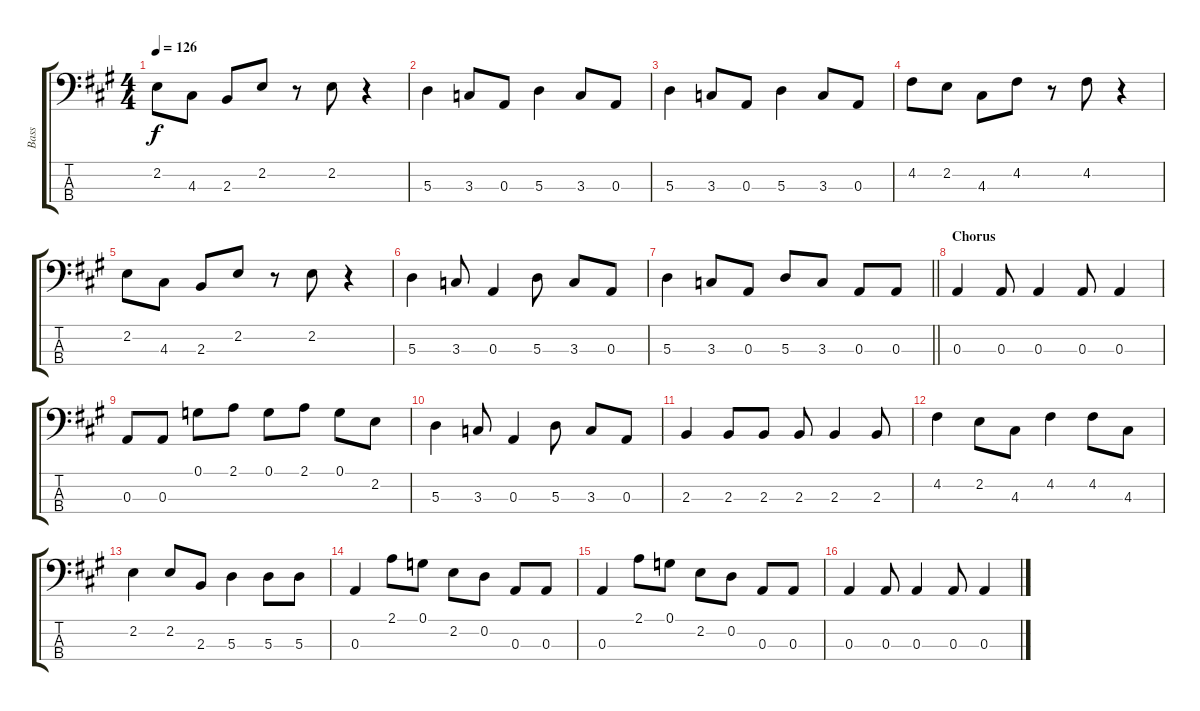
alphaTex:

\track ("Bass" "Bass") {instrument electricbasspick}
\staff {score tabs}
\tuning (G2 D2 A1 E1) {hide}
\ts (4 4)
\tempo 126
\clef f4
\ks a
2.2.8{dy f} 4.3.8 2.3.8 2.2.8 r.8 2.2.8 r.4 |
5.3.4 3.3.8 0.3.8 5.3.4 3.3.8 0.3.8 |
5.3.4 3.3.8 0.3.8 5.3.4 3.3.8 0.3.8 |
4.2.8 2.2.8 4.3.8 4.2.8 r.8 4.2.8 r.4 |
2.2.8 4.3.8 2.3.8 2.2.8 r.8 2.2.8 r.4 |
5.3.4 3.3.8 0.3.4 5.3.8 3.3.8 0.3.8 |
\barLineRight lightlight
5.3.4 3.3.8 0.3.8 5.3.8 3.3.8 0.3.8 0.3.8 |
\section ("" "Chorus")
0.3.4 0.3.8 0.3.4 0.3.8 0.3.4 |
0.3.8 0.3.8 0.1.8 2.1.8 0.1.8 2.1.8 0.1.8 2.2.8 |
5.3.4 3.3.8 0.3.4 5.3.8 3.3.8 0.3.8 |
2.3.4 2.3.8 2.3.8 2.3.8 2.3.4 2.3.8 |
4.2.4 2.2.8 4.3.8 4.2.4 4.2.8 4.3.8 |
2.2.4 2.2.8 2.3.8 5.3.4 5.3.8 5.3.8 |
0.3.4 2.1.8 0.1.8 2.2.8 0.2.8 0.3.8 0.3.8 |
0.3.4 2.1.8 0.1.8 2.2.8 0.2.8 0.3.8 0.3.8 |
0.3.4 0.3.8 0.3.4 0.3.8 0.3.4
